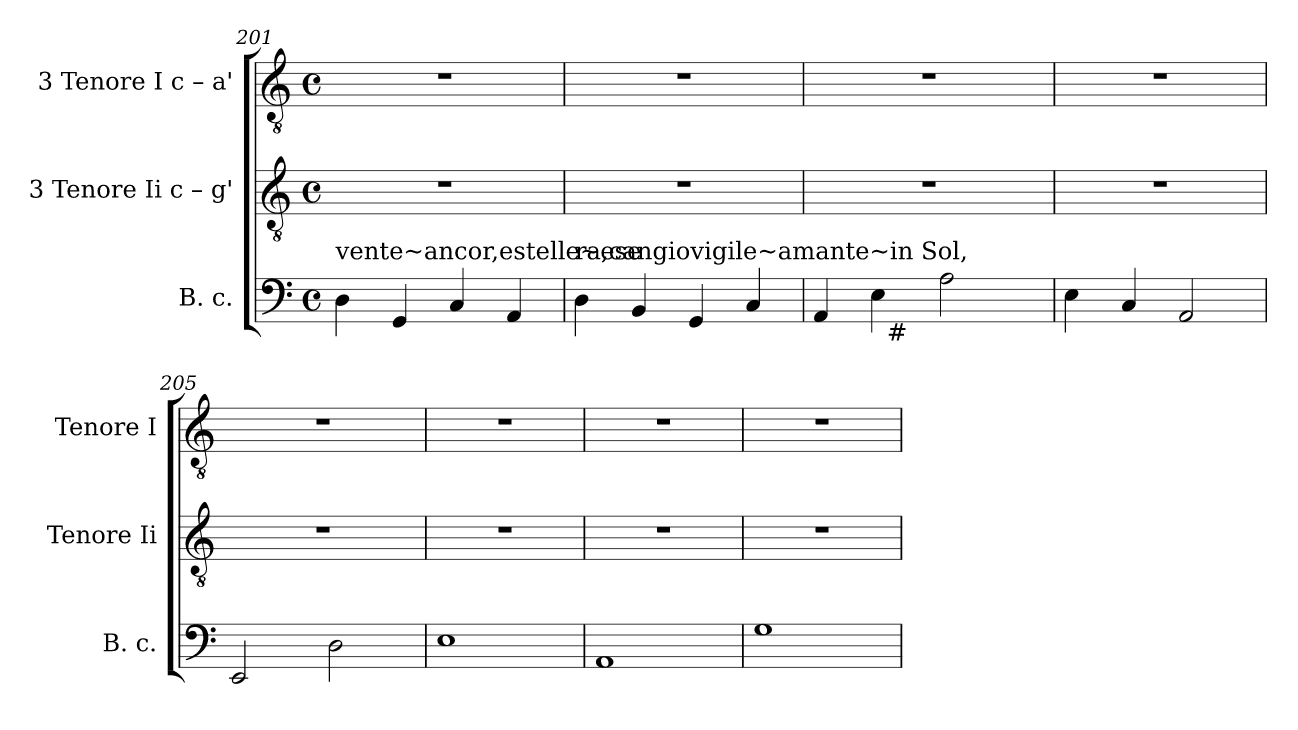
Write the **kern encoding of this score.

**kern	**kern	**kern
*part3	*part2	*part1
*staff3	*staff2	*staff1
*I"B. c.	*I"3 Tenore Ii c – g'	*I"3 Tenore I c – a'
*I'B. c.	*I'Tenore Ii	*I'Tenore I
!!LO:LB:g=z
*clefF4	*clefGv2	*clefGv2
*k[]	*k[]	*k[]
*C:	*C:	*C:
*M4/4	*M4/4	*M4/4
*met(c)	*met(c)	*met(c)
=201	=201	=201
!LO:TX:a:t=vente~ancor,estelle~ese	!	!
4D\	1r	1r
4GG/	.	.
4C/	.	.
4AA/	.	.
=202	=202	=202
!LO:TX:a:t=ra,cangiovigile~amante~in Sol,	!	!
4D\	1r	1r
4BB/	.	.
4GG/	.	.
4C/	.	.
=203	=203	=203
*^	*	*
4AA/	4ryy	1r	1r
4E\	32ryy	.	.
!	!LO:TX:b:t=#	!	!
.	2ryy	.	.
2A\	.	.	.
.	8..ryy	.	.
*v	*v	*	*
=204	=204	=204
4E\	1r	1r
4C/	.	.
2AA/	.	.
!!LO:LB:g=z
=205	=205	=205
2EE/	1r	1r
2D\	.	.
=206	=206	=206
1E	1r	1r
=207	=207	=207
1AA	1r	1r
=208	=208	=208
1G	1r	1r
=	=	=
*-	*-	*-
